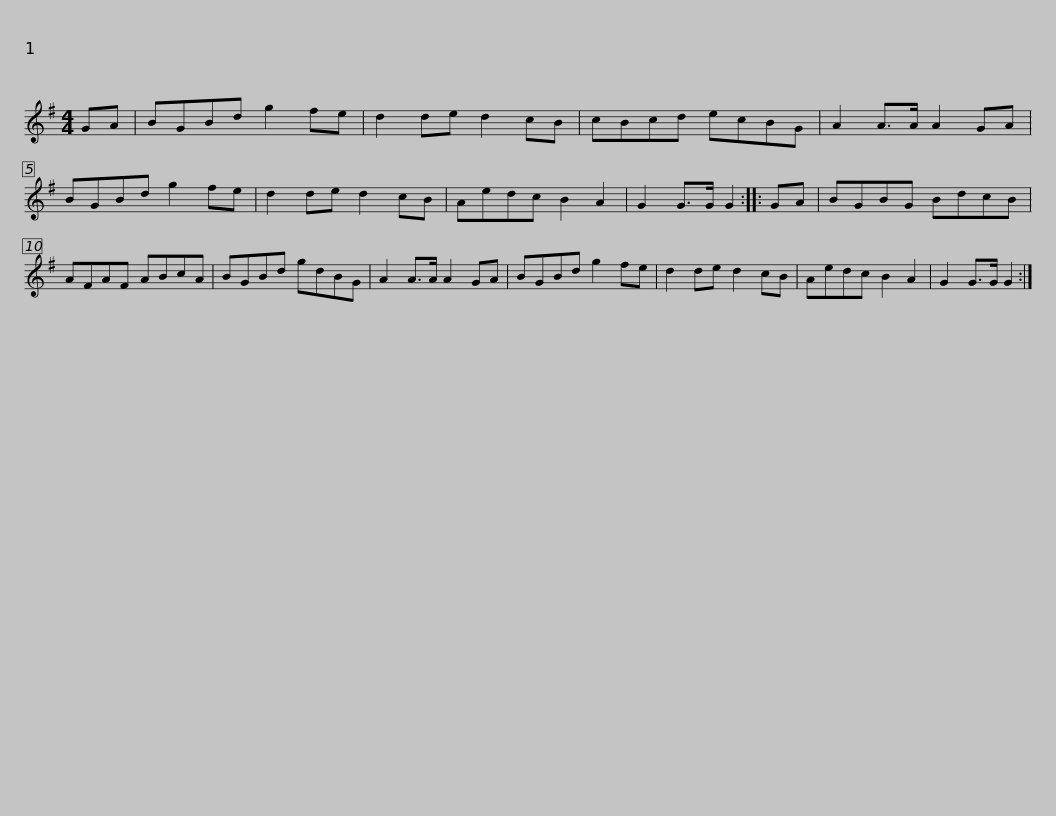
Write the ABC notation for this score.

X:1
L:1/8
M:4/4
I:linebreak $
K:none
V:1 treble transpose="8 "
V:1
[K:G] GA | BGBd g2 fe | d2 de d2 cB | cBcd ecBG | A2 A>A A2 GA | %5
 BGBd g2 fe | d2 de d2 cB |$ Aedc B2 A2 | G2 G>G G2 :: GA | %10
 BGBG BdcB | AFAF ABcA | BGBd gdBG | A2 A>A A2 GA |$ BGBd g2 fe | %15
 d2 de d2 cB | Aedc B2 A2 | G2 G>G G2 :| %18
